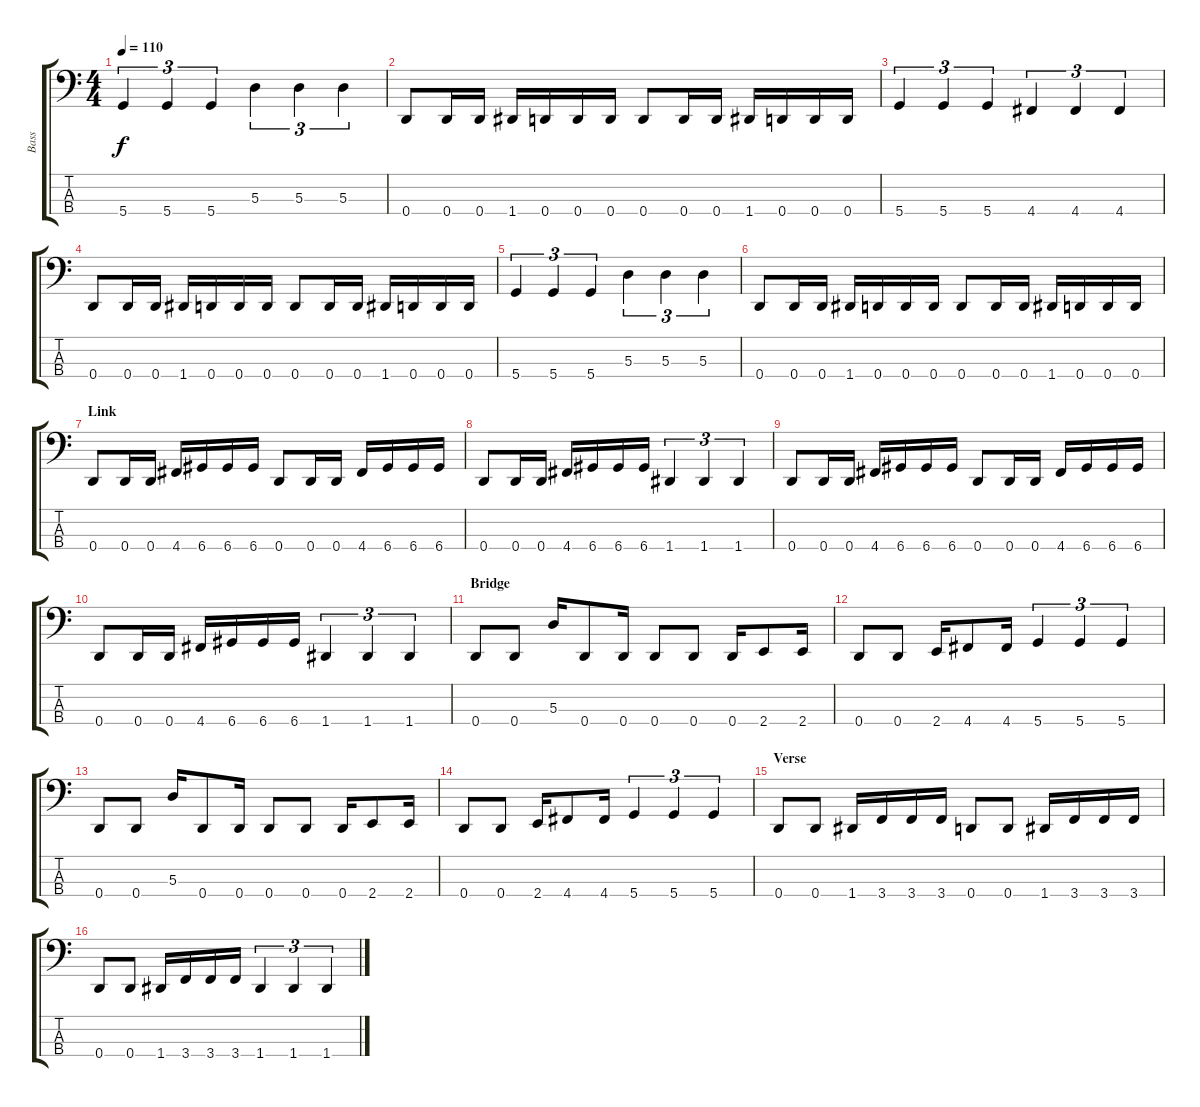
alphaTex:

\track ("Bass" "Bass") {instrument electricbassfinger}
\staff {score tabs}
\tuning (G2 D2 A1 D1) {hide}
\ts (4 4)
\tempo 110
\clef f4
\ks c
5.4.4{tu (3 2) dy f} 5.4.4{tu (3 2)} 5.4.4{tu (3 2)} 5.3.4{tu (3 2)} 5.3.4{tu (3 2)} 5.3.4{tu (3 2)} |
0.4.8 0.4.16 0.4.16 1.4.16 0.4.16 0.4.16 0.4.16 0.4.8 0.4.16 0.4.16 1.4.16 0.4.16 0.4.16 0.4.16 |
5.4.4{tu (3 2)} 5.4.4{tu (3 2)} 5.4.4{tu (3 2)} 4.4.4{tu (3 2)} 4.4.4{tu (3 2)} 4.4.4{tu (3 2)} |
0.4.8 0.4.16 0.4.16 1.4.16 0.4.16 0.4.16 0.4.16 0.4.8 0.4.16 0.4.16 1.4.16 0.4.16 0.4.16 0.4.16 |
5.4.4{tu (3 2)} 5.4.4{tu (3 2)} 5.4.4{tu (3 2)} 5.3.4{tu (3 2)} 5.3.4{tu (3 2)} 5.3.4{tu (3 2)} |
0.4.8 0.4.16 0.4.16 1.4.16 0.4.16 0.4.16 0.4.16 0.4.8 0.4.16 0.4.16 1.4.16 0.4.16 0.4.16 0.4.16 |
\section ("" "Link")
0.4.8 0.4.16 0.4.16 4.4.16 6.4.16 6.4.16 6.4.16 0.4.8 0.4.16 0.4.16 4.4.16 6.4.16 6.4.16 6.4.16 |
0.4.8 0.4.16 0.4.16 4.4.16 6.4.16 6.4.16 6.4.16 1.4.4{tu (3 2)} 1.4.4{tu (3 2)} 1.4.4{tu (3 2)} |
0.4.8 0.4.16 0.4.16 4.4.16 6.4.16 6.4.16 6.4.16 0.4.8 0.4.16 0.4.16 4.4.16 6.4.16 6.4.16 6.4.16 |
0.4.8 0.4.16 0.4.16 4.4.16 6.4.16 6.4.16 6.4.16 1.4.4{tu (3 2)} 1.4.4{tu (3 2)} 1.4.4{tu (3 2)} |
\section ("" "Bridge")
0.4.8 0.4.8 5.3.16 0.4.8 0.4.16 0.4.8 0.4.8 0.4.16 2.4.8 2.4.16 |
0.4.8 0.4.8 2.4.16 4.4.8 4.4.16 5.4.4{tu (3 2)} 5.4.4{tu (3 2)} 5.4.4{tu (3 2)} |
0.4.8 0.4.8 5.3.16 0.4.8 0.4.16 0.4.8 0.4.8 0.4.16 2.4.8 2.4.16 |
0.4.8 0.4.8 2.4.16 4.4.8 4.4.16 5.4.4{tu (3 2)} 5.4.4{tu (3 2)} 5.4.4{tu (3 2)} |
\section ("" "Verse")
0.4.8 0.4.8 1.4.16 3.4.16 3.4.16 3.4.16 0.4.8 0.4.8 1.4.16 3.4.16 3.4.16 3.4.16 |
0.4.8 0.4.8 1.4.16 3.4.16 3.4.16 3.4.16 1.4.4{tu (3 2)} 1.4.4{tu (3 2)} 1.4.4{tu (3 2)}
